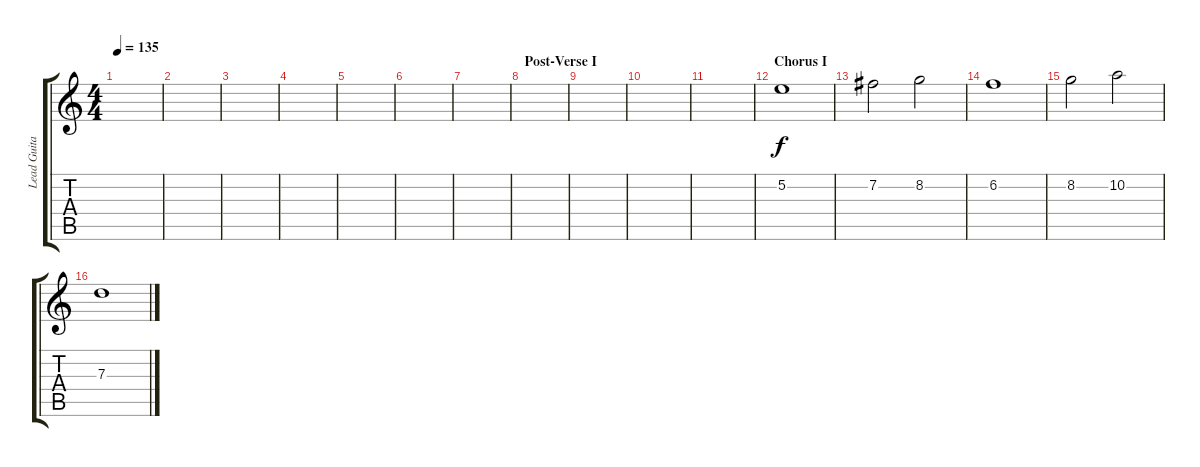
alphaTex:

\track ("Lead Guitar (L)" "Lead Guita") {instrument acousticguitarnylon}
\staff {score tabs}
\tuning (E4 B3 G3 D3 A2 D2) {hide}
\ts (4 4)
\tempo 135
\clef g2
\ks c
|
|
|
|
|
|
|
\section ("" "Post-Verse I")
|
|
|
|
\section ("" "Chorus I")
5.2.1 |
7.2.2 8.2.2 |
6.2.1 |
8.2.2 10.2.2 |
7.3.1
